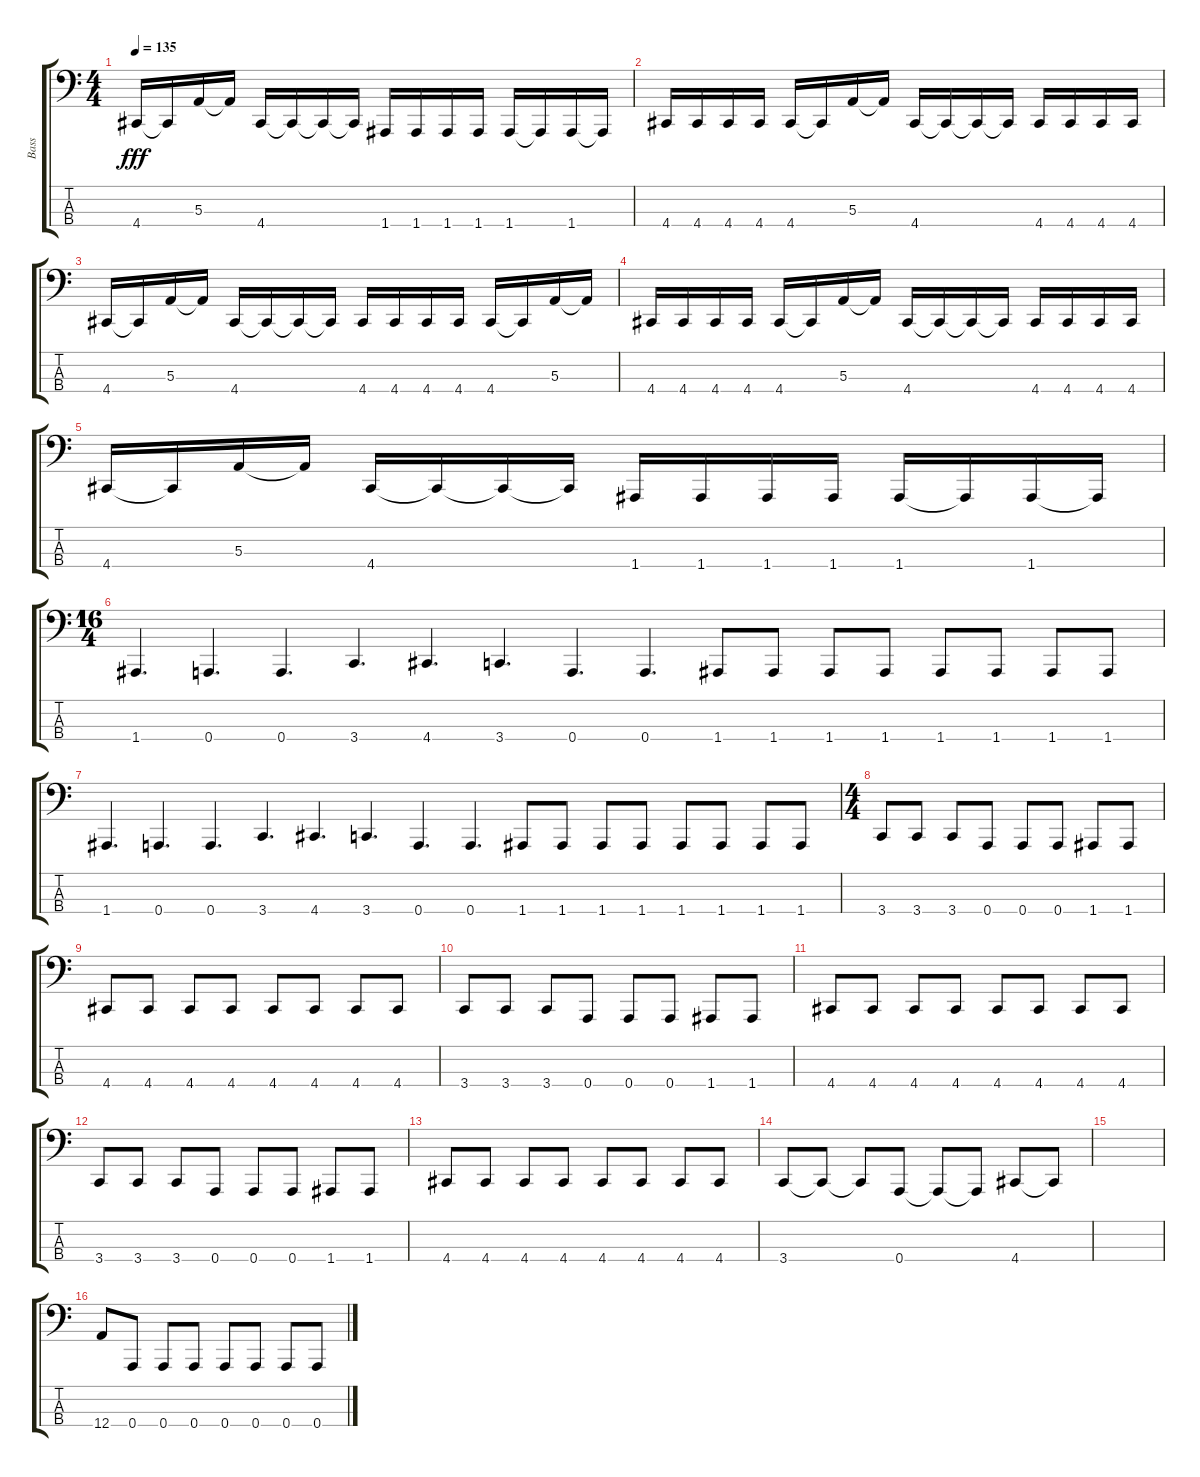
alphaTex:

\track ("Bass" "Bass") {instrument electricbassfinger}
\staff {score tabs}
\tuning (D2 A1 E1 A0) {hide}
\ts (4 4)
\tempo 135
\clef f4
\ks c
4.4.16{dy fff} 4.4{t}.16 5.3.16 5.3{t}.16 4.4.16 4.4{t}.16 4.4{t}.16 4.4{t}.16 1.4.16 1.4.16 1.4.16 1.4.16 1.4.16 1.4{t}.16 1.4.16 1.4{t}.16 |
4.4.16 4.4.16 4.4.16 4.4.16 4.4.16 4.4{t}.16 5.3.16 5.3{t}.16 4.4.16 4.4{t}.16 4.4{t}.16 4.4{t}.16 4.4.16 4.4.16 4.4.16 4.4.16 |
4.4.16 4.4{t}.16 5.3.16 5.3{t}.16 4.4.16 4.4{t}.16 4.4{t}.16 4.4{t}.16 4.4.16 4.4.16 4.4.16 4.4.16 4.4.16 4.4{t}.16 5.3.16 5.3{t}.16 |
4.4.16 4.4.16 4.4.16 4.4.16 4.4.16 4.4{t}.16 5.3.16 5.3{t}.16 4.4.16 4.4{t}.16 4.4{t}.16 4.4{t}.16 4.4.16 4.4.16 4.4.16 4.4.16 |
4.4.16 4.4{t}.16 5.3.16 5.3{t}.16 4.4.16 4.4{t}.16 4.4{t}.16 4.4{t}.16 1.4.16 1.4.16 1.4.16 1.4.16 1.4.16 1.4{t}.16 1.4.16 1.4{t}.16 |
\ts (16 4)
1.4.4{d} 0.4.4{d} 0.4.4{d} 3.4.4{d} 4.4.4{d} 3.4.4{d} 0.4.4{d} 0.4.4{d} 1.4.8 1.4.8 1.4.8 1.4.8 1.4.8 1.4.8 1.4.8 1.4.8 |
1.4.4{d} 0.4.4{d} 0.4.4{d} 3.4.4{d} 4.4.4{d} 3.4.4{d} 0.4.4{d} 0.4.4{d} 1.4.8 1.4.8 1.4.8 1.4.8 1.4.8 1.4.8 1.4.8 1.4.8 |
\ts (4 4)
3.4.8 3.4.8 3.4.8 0.4.8 0.4.8 0.4.8 1.4.8 1.4.8 |
4.4.8 4.4.8 4.4.8 4.4.8 4.4.8 4.4.8 4.4.8 4.4.8 |
3.4.8 3.4.8 3.4.8 0.4.8 0.4.8 0.4.8 1.4.8 1.4.8 |
4.4.8 4.4.8 4.4.8 4.4.8 4.4.8 4.4.8 4.4.8 4.4.8 |
3.4.8 3.4.8 3.4.8 0.4.8 0.4.8 0.4.8 1.4.8 1.4.8 |
4.4.8 4.4.8 4.4.8 4.4.8 4.4.8 4.4.8 4.4.8 4.4.8 |
3.4.8 3.4{t}.8 3.4{t}.8 0.4.8 0.4{t}.8 0.4{t}.8 4.4.8 4.4{t}.8 |
|
12.4.8 0.4.8 0.4.8 0.4.8 0.4.8 0.4.8 0.4.8 0.4.8
